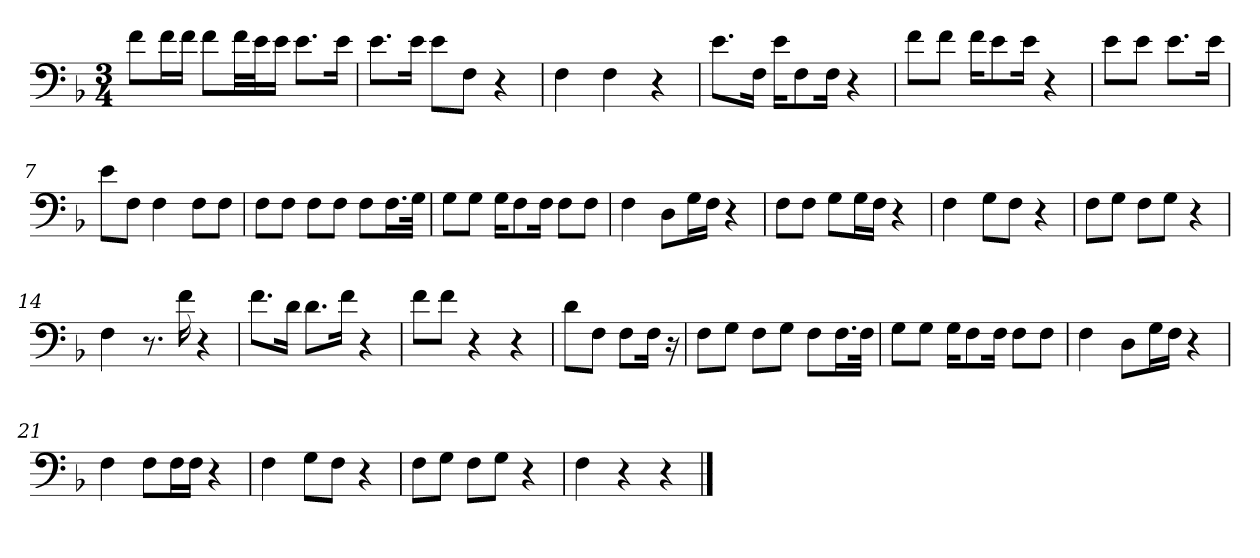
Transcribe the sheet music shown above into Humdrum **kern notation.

**kern
*part1
*staff1
*clefF4
*k[b-]
*F:
*M3/4
*MM88
=1
8f\L
16f\L
16f\JJ
8f\L
32f\LL
32e\J
16e\JJ
8.e\L
16e\Jk
=2
8.e\L
16e\Jk
8e\L
8F\J
4r
=3
4F\
4F\
4r
=4
8.e\L
16F\Jk
16e\KL
8F\
16F\Jk
4r
=5
8f\L
8f\J
16f\KL
8e\
16e\Jk
4r
=6
8e\L
8e\J
8.e\L
16e\Jk
!!LO:LB:g=z
=7
8e\L
8F\J
4F\
8F\L
8F\J
=8
8F\L
8F\J
8F\L
8F\J
8F\L
16.F\L
32G\JJk
=9
8G\L
8G\J
16G\KL
8F\
16F\Jk
8F\L
8F\J
=10
4F\
8D\L
16G\L
16F\JJ
4r
=11
8F\L
8F\J
8G\L
16G\L
16F\JJ
4r
=12
4F\
8G\L
8F\J
4r
=13
8F\L
8G\J
8F\L
8G\J
4r
=14
4F\
8.r
16f\
4r
!!LO:LB:g=z
=15
8.f\L
16d\Jk
8.d\L
16f\Jk
4r
=16
8f\L
8f\J
4r
4r
=17
8d\L
8F\J
8F\L
16F\Jk
16r
=18
8F\L
8G\J
8F\L
8G\J
8F\L
16.F\L
32F\JJk
=19
8G\L
8G\J
16G\KL
8F\
16F\Jk
8F\L
8F\J
=20
4F\
8D\L
16G\L
16F\JJ
4r
=21
4F\
8F\L
16F\L
16F\JJ
4r
=22
4F\
8G\L
8F\J
4r
!!LO:LB:g=z
=23
8F\L
8G\J
8F\L
8G\J
4r
=24
4F\
4r
4r
==
*-
